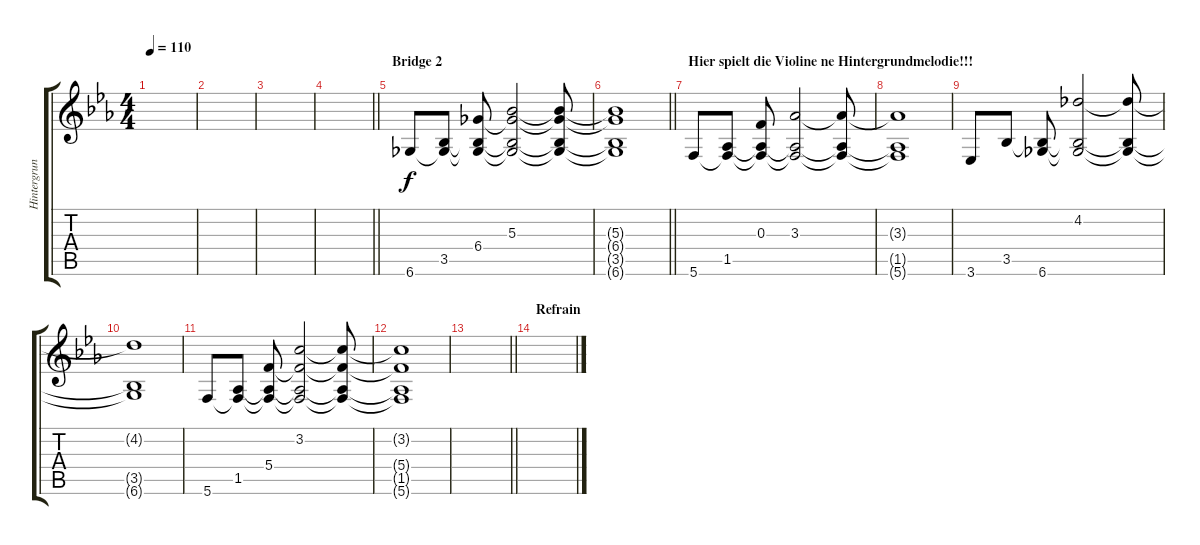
\track ("Hintergrundgitarre [nicht im Original]" "Hintergrun") {instrument banjo}
\staff {score tabs}
\tuning (D4 A3 F3 C3 G2 C2) {hide}
\displaytranspose 12
\ts (4 4)
\tempo 110
\clef g2
\ks cminor
|
|
|
\barLineRight lightlight
|
\section ("" "Bridge 2")
6.6.8 (3.5 6.6{t}).8 (6.4 3.5{t} 6.6{t}).8 (5.3 6.4{t} 3.5{t} 6.6{t}).2 (5.3{t} 6.4{t} 3.5{t} 6.6{t}).8 |
\barLineRight lightlight
(5.3{t} 6.4{t} 3.5{t} 6.6{t}).1 |
\section ("" "Hier spielt die Violine ne Hintergrundmelodie!!!")
5.6.8 (1.5 5.6{t}).8 (0.3 1.5{t} 5.6{t}).8 (3.3 1.5{t} 5.6{t}).2 (3.3{t} 1.5{t} 5.6{t}).8 |
(3.3{t} 1.5{t} 5.6{t}).1 |
3.6.8 3.5.8 (3.5{t} 6.6).8 (4.2 3.5{t} 6.6{t}).2 (4.2{t} 3.5{t} 6.6{t}).8 |
(4.2{t} 3.5{t} 6.6{t}).1 |
5.6.8 (1.5 5.6{t}).8 (5.4 1.5{t} 5.6{t}).8 (3.2 5.4{t} 1.5{t} 5.6{t}).2 (3.2{t} 5.4{t} 1.5{t} 5.6{t}).8 |
(3.2{t} 5.4{t} 1.5{t} 5.6{t}).1 |
\barLineRight lightlight
|
\section ("" "Refrain")
